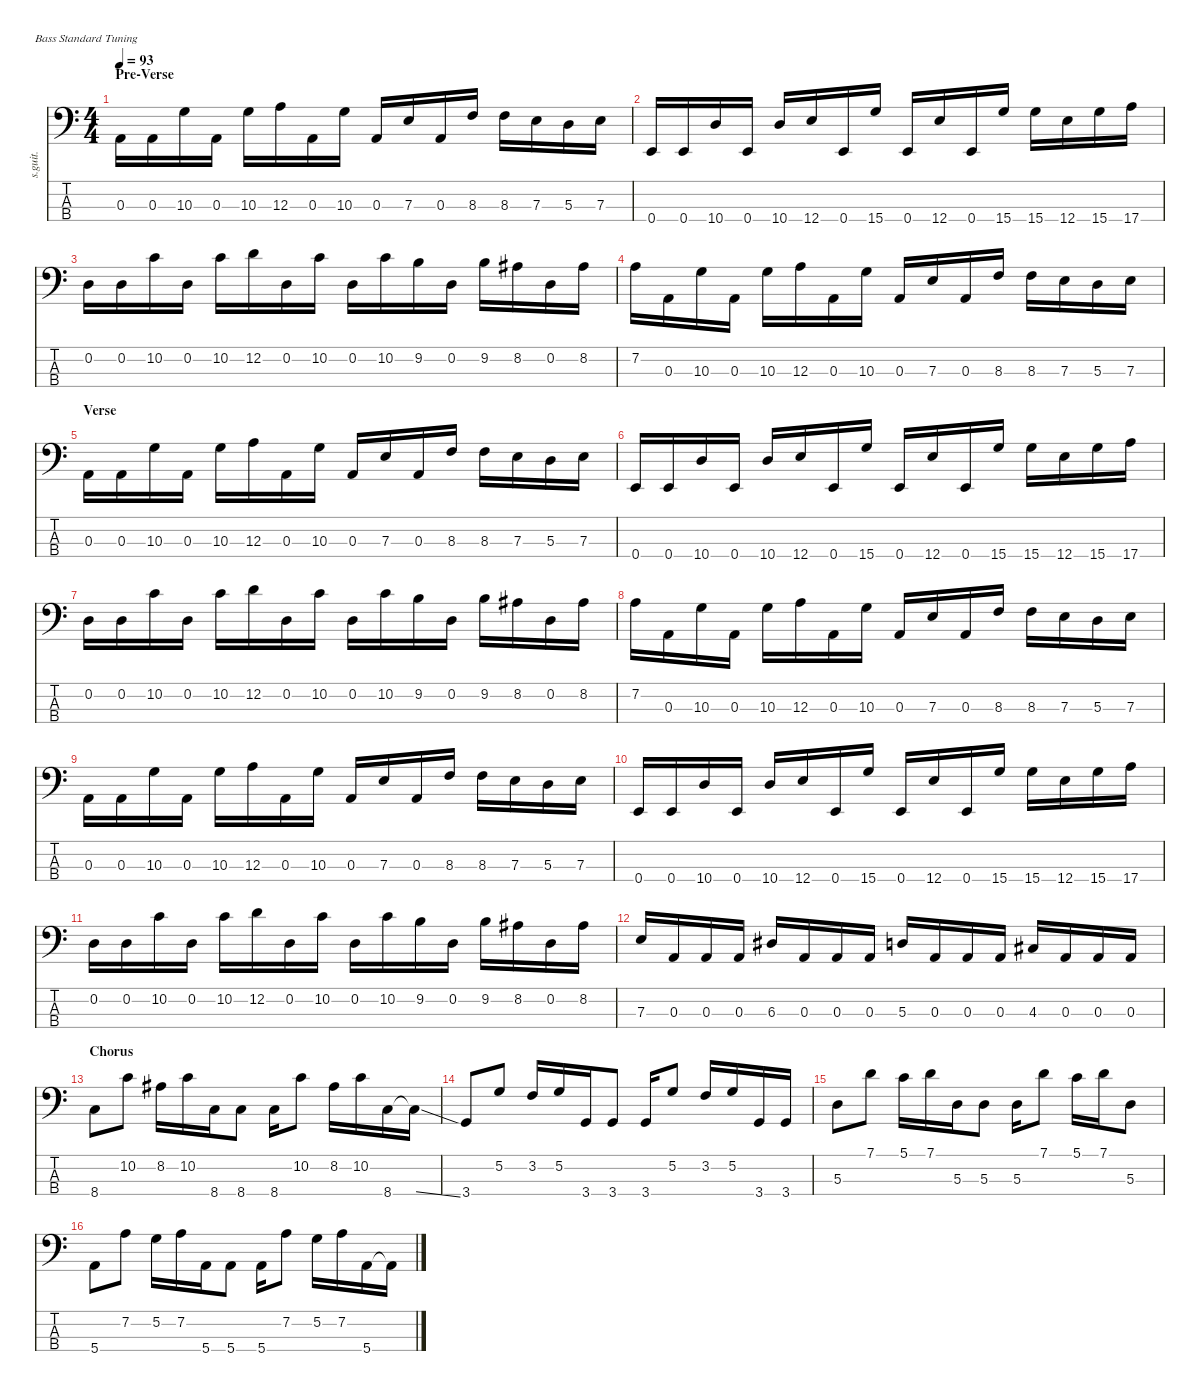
\defaultSystemsLayout 4
\hideDynamics
\bracketExtendMode nobrackets
\track ("Chris Wolstenholm - Bass Effects 2" "s.guit.") {instrument synthbass1}
\staff {score tabs}
\tuning (G2 D2 A1 E1)
\ts (4 4)
\section ("" "Pre-Verse")
\tempo 93
\clef f4
\ks c
0.3.16{dy f} 0.3.16 10.3.16 0.3.16 10.3.16 12.3.16 0.3.16 10.3.16 0.3.16 7.3.16 0.3.16 8.3.16 8.3.16 7.3.16 5.3.16 7.3.16 |
0.4.16 0.4.16 10.4.16 0.4.16 10.4.16 12.4.16 0.4.16 15.4.16 0.4.16 12.4.16 0.4.16 15.4.16 15.4.16 12.4.16 15.4.16 17.4.16 |
0.2.16 0.2.16 10.2.16 0.2.16 10.2.16 12.2.16 0.2.16 10.2.16 0.2.16 10.2.16 9.2.16 0.2.16 9.2.16 8.2{acc #}.16 0.2.16 8.2{acc #}.16 |
7.2.16 0.3.16 10.3.16 0.3.16 10.3.16 12.3.16 0.3.16 10.3.16 0.3.16 7.3.16 0.3.16 8.3.16 8.3.16 7.3.16 5.3.16 7.3.16 |
\section ("" "Verse")
0.3.16 0.3.16 10.3.16 0.3.16 10.3.16 12.3.16 0.3.16 10.3.16 0.3.16 7.3.16 0.3.16 8.3.16 8.3.16 7.3.16 5.3.16 7.3.16 |
0.4.16 0.4.16 10.4.16 0.4.16 10.4.16 12.4.16 0.4.16 15.4.16 0.4.16 12.4.16 0.4.16 15.4.16 15.4.16 12.4.16 15.4.16 17.4.16 |
0.2.16 0.2.16 10.2.16 0.2.16 10.2.16 12.2.16 0.2.16 10.2.16 0.2.16 10.2.16 9.2.16 0.2.16 9.2.16 8.2{acc #}.16 0.2.16 8.2{acc #}.16 |
7.2.16 0.3.16 10.3.16 0.3.16 10.3.16 12.3.16 0.3.16 10.3.16 0.3.16 7.3.16 0.3.16 8.3.16 8.3.16 7.3.16 5.3.16 7.3.16 |
0.3.16 0.3.16 10.3.16 0.3.16 10.3.16 12.3.16 0.3.16 10.3.16 0.3.16 7.3.16 0.3.16 8.3.16 8.3.16 7.3.16 5.3.16 7.3.16 |
0.4.16 0.4.16 10.4.16 0.4.16 10.4.16 12.4.16 0.4.16 15.4.16 0.4.16 12.4.16 0.4.16 15.4.16 15.4.16 12.4.16 15.4.16 17.4.16 |
0.2.16 0.2.16 10.2.16 0.2.16 10.2.16 12.2.16 0.2.16 10.2.16 0.2.16 10.2.16 9.2.16 0.2.16 9.2.16 8.2{acc #}.16 0.2.16 8.2{acc #}.16 |
7.3.16 0.3.16 0.3.16 0.3.16 6.3{acc #}.16 0.3.16 0.3.16 0.3.16 5.3.16 0.3.16{dy mf} 0.3.16{dy f} 0.3.16 4.3{acc #}.16 0.3.16 0.3.16 0.3.16 |
\section ("" "Chorus")
8.4.8{dy mf} 10.2.8 8.2{acc #}.16 10.2.16 8.4.16 8.4.8 8.4.16 10.2.8 8.2{acc #}.16 10.2.16 8.4.16 8.4{ss t}.16 |
3.4.8{dy f} 5.2.8 3.2.16 5.2.16 3.4.16 3.4.8 3.4.16 5.2.8 3.2.16 5.2.16 3.4.16 3.4.16 |
5.3.8 7.1.8 5.1.16 7.1.16 5.3.16 5.3.8 5.3.16 7.1.8 5.1.16 7.1.16 5.3.8 |
5.4.8 7.2.8 5.2.16 7.2.16 5.4.16 5.4.8 5.4.16 7.2.8 5.2.16 7.2.16 5.4.16 5.4{ss t}.16
